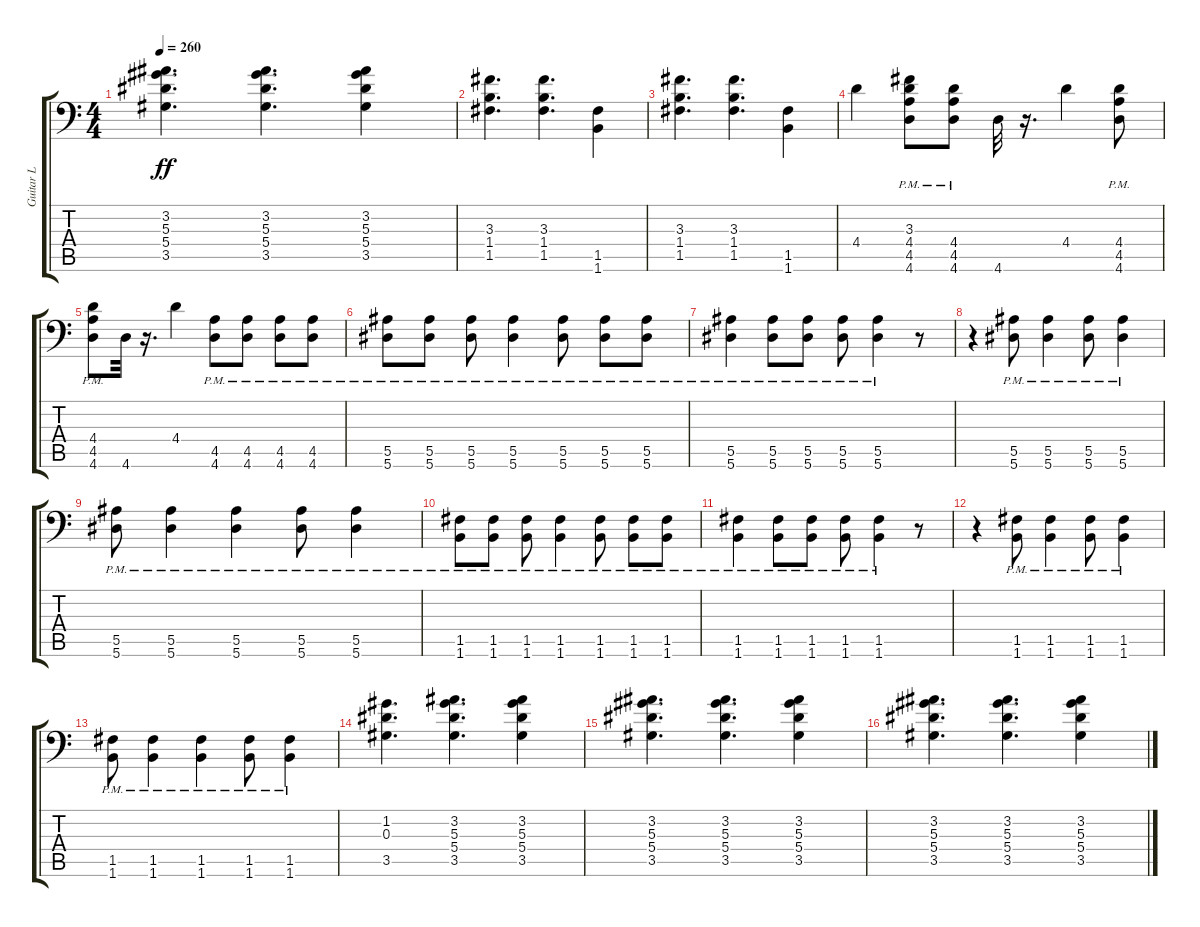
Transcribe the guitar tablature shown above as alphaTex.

\track ("Guitar L" "Guitar L") {instrument distortionguitar}
\staff {score tabs}
\tuning (C4 G3 Eb3 Bb2 F2 Bb1) {hide}
\ts (4 4)
\tempo 260
\clef f4
\ks c
(3.2 5.3 5.4 3.5).4{d dy ff} (3.2 5.3 5.4 3.5).4{d} (3.2 5.3 5.4 3.5).4 |
(3.3 1.4 1.5).4{d} (3.3 1.4 1.5).4{d} (1.5 1.6).4 |
(3.3 1.4 1.5).4{d} (3.3 1.4 1.5).4{d} (1.5 1.6).4 |
4.4.4 (3.3{pm} 4.4{pm} 4.5{pm} 4.6{pm}).8 (4.4{pm} 4.5{pm} 4.6{pm}).8 4.6.32 r.16{d} 4.4.4 (4.4{pm} 4.5{pm} 4.6{pm}).8 |
(4.4{pm} 4.5{pm} 4.6{pm}).8 4.6.32 r.16{d} 4.4.4 (4.5{pm} 4.6{pm}).8 (4.5{pm} 4.6{pm}).8 (4.5{pm} 4.6{pm}).8 (4.5{pm} 4.6{pm}).8 |
(5.5{pm} 5.6{pm}).8 (5.5{pm} 5.6{pm}).8 (5.5{pm} 5.6{pm}).8 (5.5{pm} 5.6{pm}).4 (5.5{pm} 5.6{pm}).8 (5.5{pm} 5.6{pm}).8 (5.5{pm} 5.6{pm}).8 |
(5.5{pm} 5.6{pm}).4 (5.5{pm} 5.6{pm}).8 (5.5{pm} 5.6{pm}).8 (5.5{pm} 5.6{pm}).8 (5.5{pm} 5.6{pm}).4 r.8 |
r.4 (5.5{pm} 5.6{pm}).8 (5.5{pm} 5.6{pm}).4 (5.5{pm} 5.6{pm}).8 (5.5{pm} 5.6{pm}).4 |
(5.5{pm} 5.6{pm}).8 (5.5{pm} 5.6{pm}).4 (5.5{pm} 5.6{pm}).4 (5.5{pm} 5.6{pm}).8 (5.5{pm} 5.6{pm}).4 |
(1.5{pm} 1.6{pm}).8 (1.5{pm} 1.6{pm}).8 (1.5{pm} 1.6{pm}).8 (1.5{pm} 1.6{pm}).4 (1.5{pm} 1.6{pm}).8 (1.5{pm} 1.6{pm}).8 (1.5{pm} 1.6{pm}).8 |
(1.5{pm} 1.6{pm}).4 (1.5{pm} 1.6{pm}).8 (1.5{pm} 1.6{pm}).8 (1.5{pm} 1.6{pm}).8 (1.5{pm} 1.6{pm}).4 r.8 |
r.4 (1.5{pm} 1.6{pm}).8 (1.5{pm} 1.6{pm}).4 (1.5{pm} 1.6{pm}).8 (1.5{pm} 1.6{pm}).4 |
(1.5{pm} 1.6{pm}).8 (1.5{pm} 1.6{pm}).4 (1.5{pm} 1.6{pm}).4 (1.5{pm} 1.6{pm}).8 (1.5{pm} 1.6{pm}).4 |
(1.2 0.3 3.5).4{d} (3.2 5.3 5.4 3.5).4{d} (3.2 5.3 5.4 3.5).4 |
(3.2 5.3 5.4 3.5).4{d} (3.2 5.3 5.4 3.5).4{d} (3.2 5.3 5.4 3.5).4 |
(3.2 5.3 5.4 3.5).4{d} (3.2 5.3 5.4 3.5).4{d} (3.2 5.3 5.4 3.5).4
